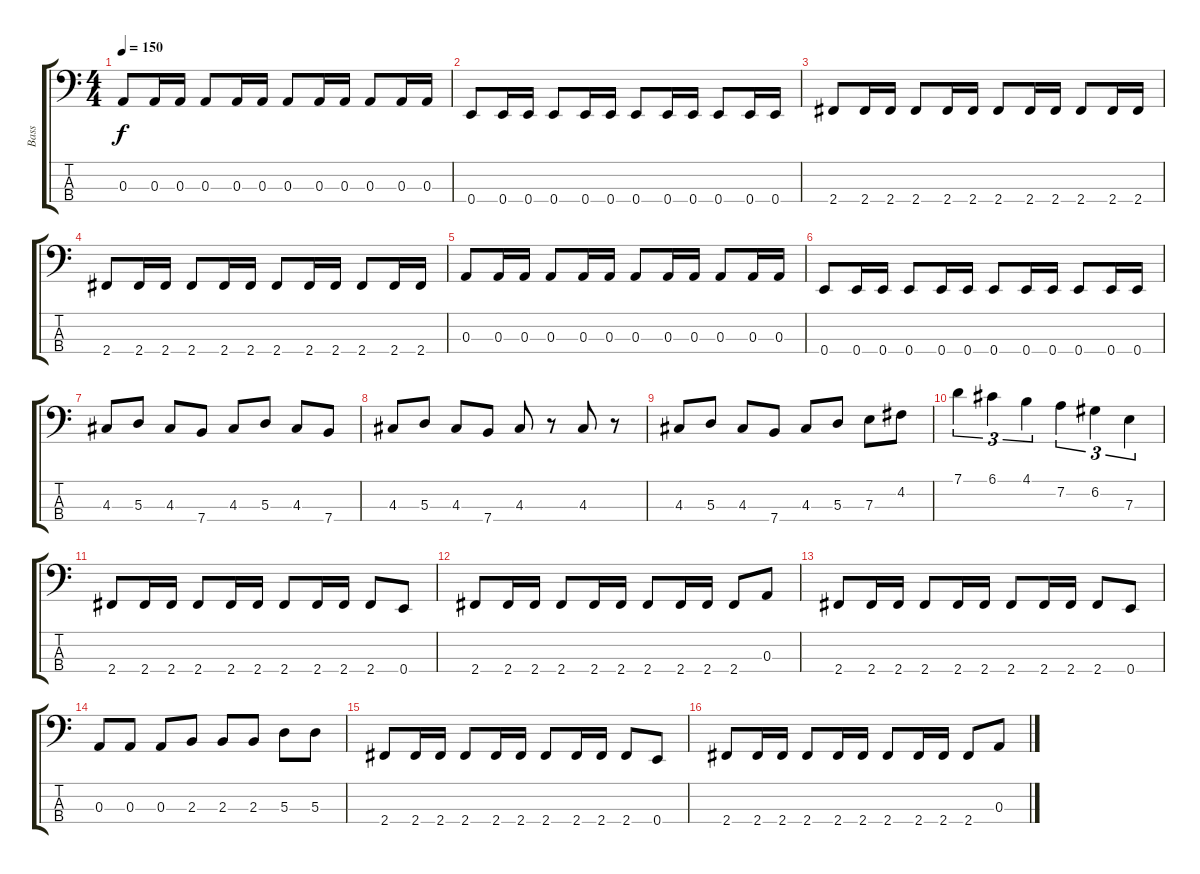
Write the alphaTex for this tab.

\track ("Bass" "Bass") {instrument electricbassfinger}
\staff {score tabs}
\tuning (G2 D2 A1 E1) {hide}
\ts (4 4)
\tempo 150
\clef f4
\ks c
0.3.8{dy f} 0.3.16 0.3.16 0.3.8 0.3.16 0.3.16 0.3.8 0.3.16 0.3.16 0.3.8 0.3.16 0.3.16 |
0.4.8 0.4.16 0.4.16 0.4.8 0.4.16 0.4.16 0.4.8 0.4.16 0.4.16 0.4.8 0.4.16 0.4.16 |
2.4.8 2.4.16 2.4.16 2.4.8 2.4.16 2.4.16 2.4.8 2.4.16 2.4.16 2.4.8 2.4.16 2.4.16 |
2.4.8 2.4.16 2.4.16 2.4.8 2.4.16 2.4.16 2.4.8 2.4.16 2.4.16 2.4.8 2.4.16 2.4.16 |
0.3.8 0.3.16 0.3.16 0.3.8 0.3.16 0.3.16 0.3.8 0.3.16 0.3.16 0.3.8 0.3.16 0.3.16 |
0.4.8 0.4.16 0.4.16 0.4.8 0.4.16 0.4.16 0.4.8 0.4.16 0.4.16 0.4.8 0.4.16 0.4.16 |
4.3.8 5.3.8 4.3.8 7.4.8 4.3.8 5.3.8 4.3.8 7.4.8 |
4.3.8 5.3.8 4.3.8 7.4.8 4.3.8 r.8 4.3.8 r.8 |
4.3.8 5.3.8 4.3.8 7.4.8 4.3.8 5.3.8 7.3.8 4.2.8 |
7.1.4{tu (3 2)} 6.1.4{tu (3 2)} 4.1.4{tu (3 2)} 7.2.4{tu (3 2)} 6.2.4{tu (3 2)} 7.3.4{tu (3 2)} |
2.4.8 2.4.16 2.4.16 2.4.8 2.4.16 2.4.16 2.4.8 2.4.16 2.4.16 2.4.8 0.4.8 |
2.4.8 2.4.16 2.4.16 2.4.8 2.4.16 2.4.16 2.4.8 2.4.16 2.4.16 2.4.8 0.3.8 |
2.4.8 2.4.16 2.4.16 2.4.8 2.4.16 2.4.16 2.4.8 2.4.16 2.4.16 2.4.8 0.4.8 |
0.3.8 0.3.8 0.3.8 2.3.8 2.3.8 2.3.8 5.3.8 5.3.8 |
2.4.8 2.4.16 2.4.16 2.4.8 2.4.16 2.4.16 2.4.8 2.4.16 2.4.16 2.4.8 0.4.8 |
2.4.8 2.4.16 2.4.16 2.4.8 2.4.16 2.4.16 2.4.8 2.4.16 2.4.16 2.4.8 0.3.8
